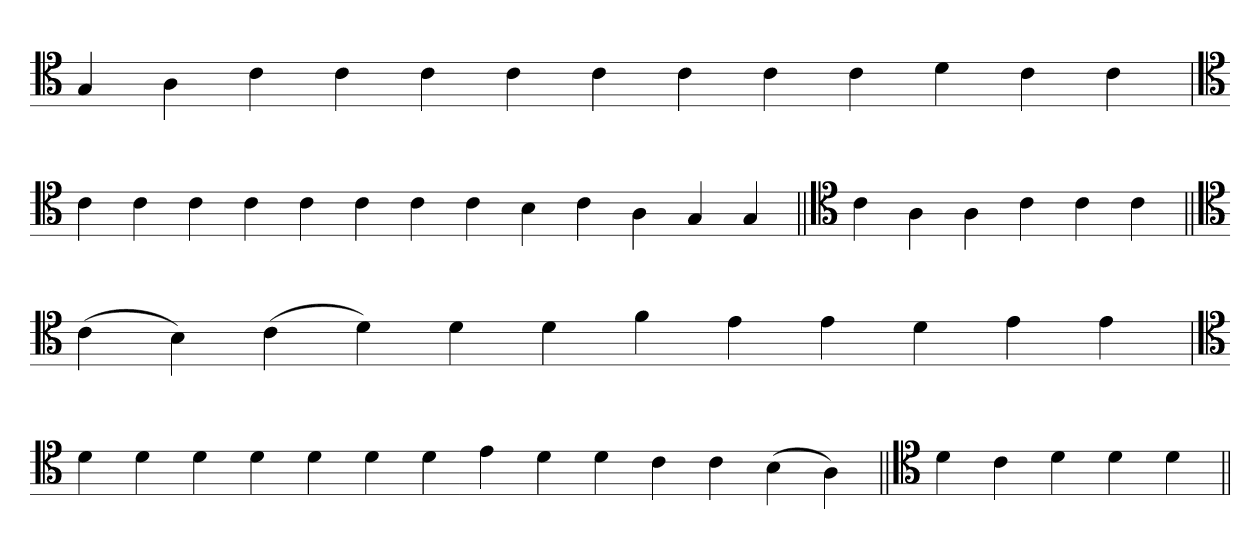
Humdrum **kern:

**kern
*part1
*staff1
*clefC4
=
4G
4A
4c
4c
4c
4c
4c
4c
4c
4c
4d
4c
4c
=
*clefC4
4c
4c
4c
4c
4c
4c
4c
4c
4B
4c
4A
4G
4G
=||
*clefC4
4c
4A
4A
4c
4c
4c
=||
*clefC4
(4c
4B)
(4c
4d)
4d
4d
4f
4e
4e
4d
4e
4e
=
*clefC4
4d
4d
4d
4d
4d
4d
4d
4e
4d
4d
4c
4c
(4B
4A)
=||
*clefC4
4d
4c
4d
4d
4d
=||
*-
